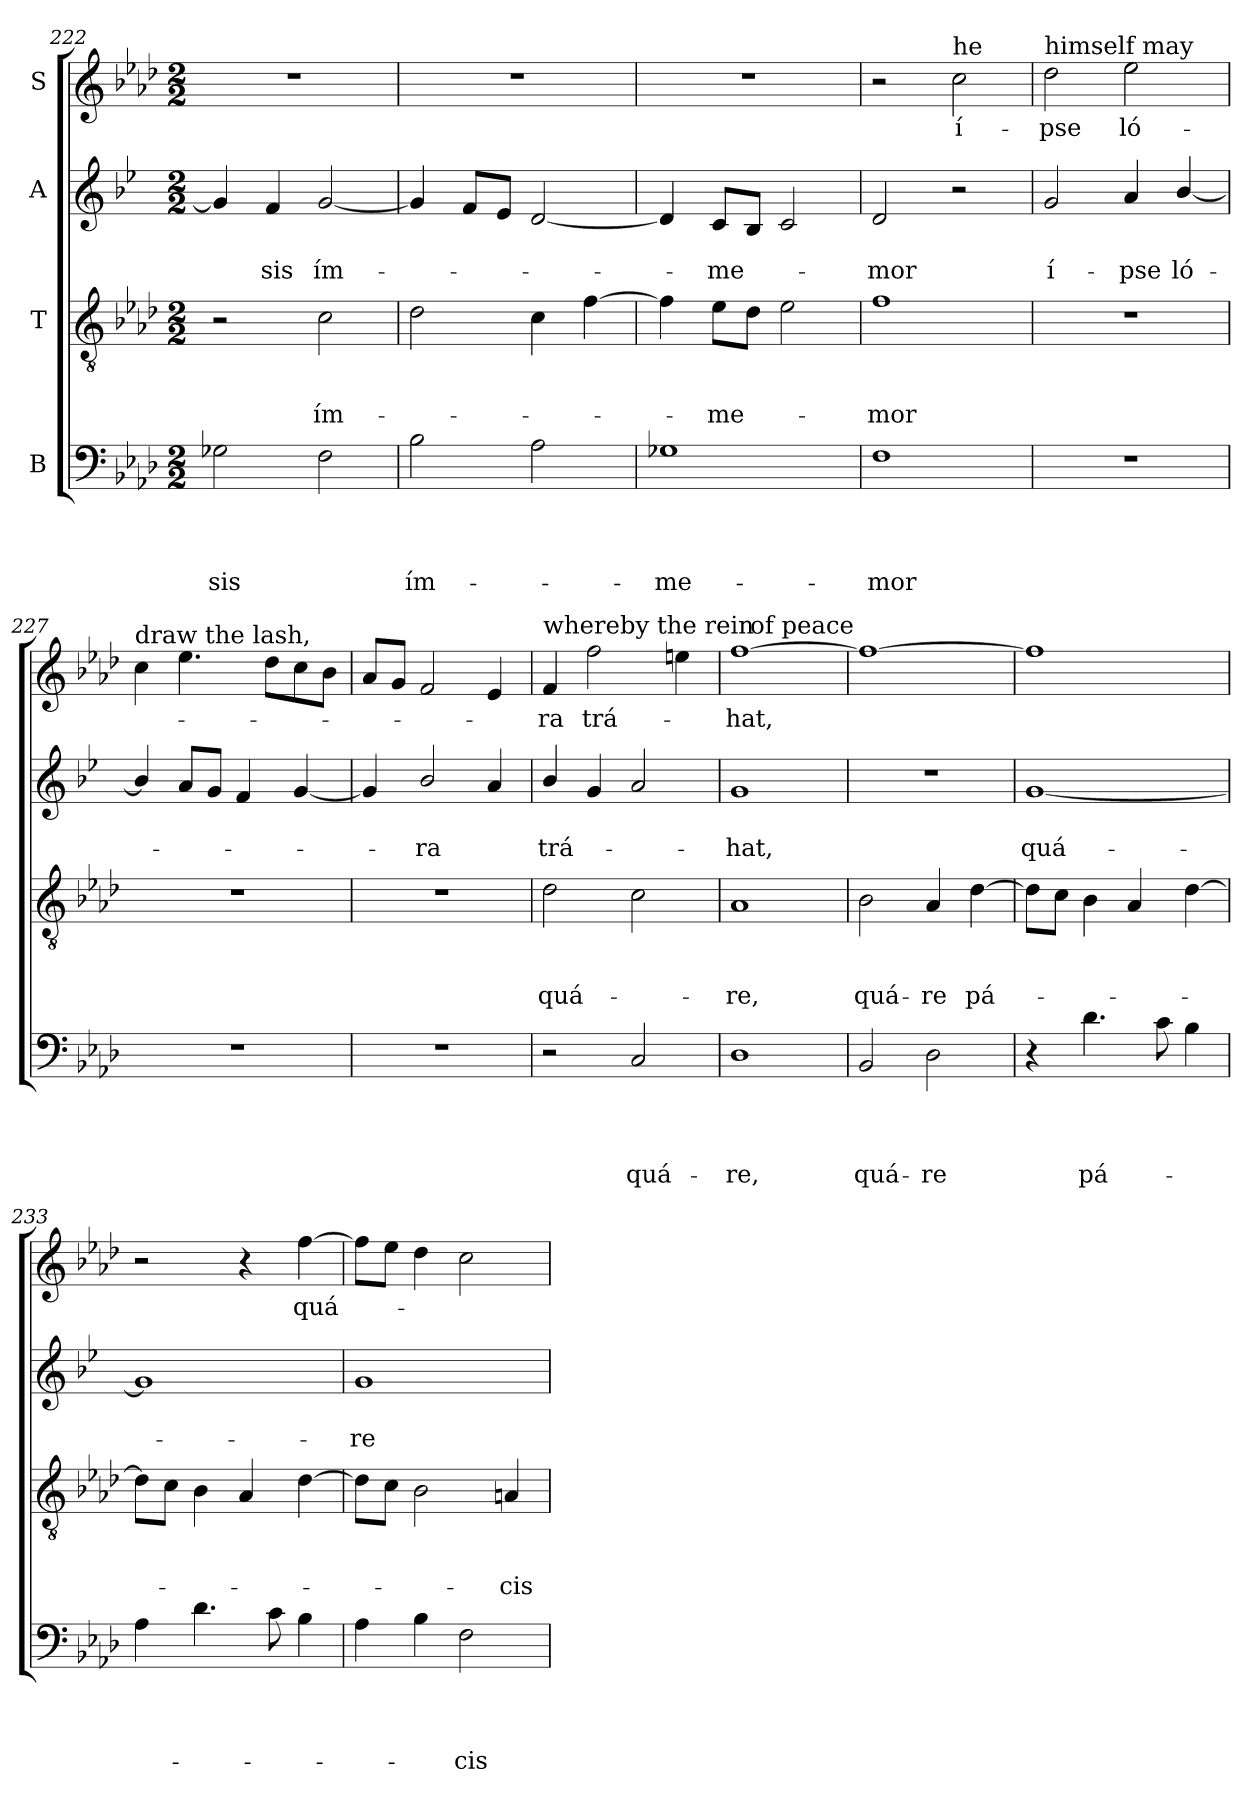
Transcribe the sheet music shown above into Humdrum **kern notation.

**kern	**text	**text	**text	**text	**kern	**text	**text	**text	**kern	**text	**text	**kern	**text
*part4	*part4	*part4	*part4	*part4	*part3	*part3	*part3	*part3	*part2	*part2	*part2	*part1	*part1
*staff4	*staff4	*staff4	*staff4	*staff4	*staff3	*staff3	*staff3	*staff3	*staff2	*staff2	*staff2	*staff1	*staff1
*I"B	*	*	*	*	*I"T	*	*	*	*I"A	*	*	*I"S	*
*clefF4	*	*	*	*	*clefGv2	*	*	*	*clefG2	*	*	*clefG2	*
*	*	*	*	*	*	*	*	*	*ITrd1c2	*	*	*	*
*k[b-e-a-d-]	*	*	*	*	*k[b-e-a-d-]	*	*	*	*k[b-e-a-d-]	*	*	*k[b-e-a-d-]	*
*A-:	*	*	*	*	*A-:	*	*	*	*A-:	*	*	*A-:	*
*M2/2	*	*	*	*	*M2/2	*	*	*	*M2/2	*	*	*M2/2	*
=222	=222	=222	=222	=222	=222	=222	=222	=222	=222	=222	=222	=222	=222
!	!	!	!	!LO:LY:b	!	!	!	!	!	!	!	!	!
2G-\	.	.	.	sis	2r	.	.	.	4f/]	.	.	1r	.
!	!	!	!	!	!	!	!	!	!	!	!LO:LY:b	!	!
.	.	.	.	.	.	.	.	.	4e-/	.	sis	.	.
!	!	!	!	!	!	!	!	!LO:LY:b	!	!	!LO:LY:b	!	!
2F\	.	.	.	.	2c\	.	.	ím-	[2f/	.	ím-	.	.
=223	=223	=223	=223	=223	=223	=223	=223	=223	=223	=223	=223	=223	=223
!	!	!	!	!LO:LY:b	!	!	!	!	!	!	!	!	!
2B-\	.	.	.	ím-	2d-\	.	.	.	4f/]	.	.	1r	.
.	.	.	.	.	.	.	.	.	8e-/L	.	.	.	.
.	.	.	.	.	.	.	.	.	8d-/J	.	.	.	.
2A-\	.	.	.	.	4c\	.	.	.	[2c/	.	.	.	.
.	.	.	.	.	[4f\	.	.	.	.	.	.	.	.
=224	=224	=224	=224	=224	=224	=224	=224	=224	=224	=224	=224	=224	=224
!	!	!	!	!LO:LY:b	!	!	!	!	!	!	!	!	!
1G-	.	.	.	-me-	4f\]	.	.	.	4c/]	.	.	1r	.
!	!	!	!	!	!	!	!	!LO:LY:b	!	!	!LO:LY:b	!	!
.	.	.	.	.	8e-\L	.	.	-me-	8B-/L	.	-me-	.	.
.	.	.	.	.	8d-\J	.	.	.	8A-/J	.	.	.	.
.	.	.	.	.	2e-\	.	.	.	2B-/	.	.	.	.
=225	=225	=225	=225	=225	=225	=225	=225	=225	=225	=225	=225	=225	=225
!	!	!	!	!LO:LY:b	!	!	!	!LO:LY:b	!	!	!LO:LY:b	!	!
1F	.	.	.	-mor	1f	.	.	-mor	2c/	.	-mor	2r	.
!	!	!	!	!	!	!	!	!	!	!	!	!LO:TX:a:t=he	!
!	!	!	!	!	!	!	!	!	!	!	!	!	!LO:LY:b
.	.	.	.	.	.	.	.	.	2r	.	.	2cc\	í-
!!LO:LB:g=z
=226	=226	=226	=226	=226	=226	=226	=226	=226	=226	=226	=226	=226	=226
!	!	!	!	!	!	!	!	!	!	!	!	!LO:TX:a:t=himself may	!
!	!	!	!	!	!	!	!	!	!	!	!LO:LY:b	!	!LO:LY:b
1r	.	.	.	.	1r	.	.	.	2f/	.	í-	2dd-\	-pse
!	!	!	!	!	!	!	!	!	!	!	!LO:LY:b	!	!LO:LY:b
.	.	.	.	.	.	.	.	.	4g/	.	-pse	2ee-\	ló-
!	!	!	!	!	!	!	!	!	!	!	!LO:LY:b	!	!
.	.	.	.	.	.	.	.	.	[4a-/	.	ló-	.	.
=227	=227	=227	=227	=227	=227	=227	=227	=227	=227	=227	=227	=227	=227
!	!	!	!	!	!	!	!	!	!	!	!	!LO:TX:a:t=draw the lash,	!
1r	.	.	.	.	1r	.	.	.	4a-/]	.	.	4cc\	.
.	.	.	.	.	.	.	.	.	8g/L	.	.	4.ee-\	.
.	.	.	.	.	.	.	.	.	8f/J	.	.	.	.
.	.	.	.	.	.	.	.	.	4e-/	.	.	.	.
.	.	.	.	.	.	.	.	.	.	.	.	8dd-\L	.
.	.	.	.	.	.	.	.	.	[4f/	.	.	8cc\	.
.	.	.	.	.	.	.	.	.	.	.	.	8b-\J	.
=228	=228	=228	=228	=228	=228	=228	=228	=228	=228	=228	=228	=228	=228
1r	.	.	.	.	1r	.	.	.	4f/]	.	.	8a-/L	.
.	.	.	.	.	.	.	.	.	.	.	.	8g/J	.
!	!	!	!	!	!	!	!	!	!	!	!LO:LY:b	!	!
.	.	.	.	.	.	.	.	.	2a-/	.	-ra	2f/	.
.	.	.	.	.	.	.	.	.	4g/	.	.	4e-/	.
=229	=229	=229	=229	=229	=229	=229	=229	=229	=229	=229	=229	=229	=229
!	!	!	!	!	!	!	!	!	!	!	!	!LO:TX:a:t=whereby the rein	!
!	!	!	!	!	!	!	!	!LO:LY:b	!	!	!LO:LY:b	!	!LO:LY:b
2r	.	.	.	.	2d-\	.	.	quá-	4a-/	.	trá-	4f/	-ra
!	!	!	!	!	!	!	!	!	!	!	!	!	!LO:LY:b
.	.	.	.	.	.	.	.	.	4f/	.	.	2ff\	trá-
!	!	!	!	!LO:LY:b	!	!	!	!	!	!	!	!	!
2C/	.	.	.	quá-	2c\	.	.	.	2g/	.	.	.	.
.	.	.	.	.	.	.	.	.	.	.	.	4ee\	.
=230	=230	=230	=230	=230	=230	=230	=230	=230	=230	=230	=230	=230	=230
!	!	!	!	!LO:LY:b	!	!	!	!LO:LY:b	!	!	!LO:LY:b	!	!LO:LY:b
*	*	*	*	*	*	*	*	*	*	*	*	*^	*
1D-	.	.	.	-re,	1A-	.	.	-re,	1f	.	-hat,	[1ff	16ryy	-hat,
!	!	!	!	!	!	!	!	!	!	!	!	!	!LO:TX:a:t=of peace	!
.	.	.	.	.	.	.	.	.	.	.	.	.	2...ryy	.
=231	=231	=231	=231	=231	=231	=231	=231	=231	=231	=231	=231	=231	=231	=231
!	!	!	!	!LO:LY:b	!	!	!	!LO:LY:b	!	!	!	!	!	!
*	*	*	*	*	*	*	*	*	*	*	*	*v	*v	*
2BB-/	.	.	.	quá-	2B-\	.	.	quá-	1r	.	.	1ff_	.
!	!	!	!	!LO:LY:b	!	!	!	!LO:LY:b	!	!	!	!	!
2D-\	.	.	.	-re	4A-/	.	.	-re	.	.	.	.	.
!	!	!	!	!	!	!	!	!LO:LY:b	!	!	!	!	!
.	.	.	.	.	[4d-\	.	.	pá-	.	.	.	.	.
!!LO:PB:g=z
=232	=232	=232	=232	=232	=232	=232	=232	=232	=232	=232	=232	=232	=232
!	!	!	!	!	!	!	!	!	!	!	!LO:LY:b	!	!
4r	.	.	.	.	8d-\L]	.	.	.	[1f	.	quá-	1ff]	.
.	.	.	.	.	8c\J	.	.	.	.	.	.	.	.
!	!	!	!	!LO:LY:b	!	!	!	!	!	!	!	!	!
4.d-\	.	.	.	pá-	4B-\	.	.	.	.	.	.	.	.
.	.	.	.	.	4A-/	.	.	.	.	.	.	.	.
8c\	.	.	.	.	.	.	.	.	.	.	.	.	.
4B-\	.	.	.	.	[4d-\	.	.	.	.	.	.	.	.
=233	=233	=233	=233	=233	=233	=233	=233	=233	=233	=233	=233	=233	=233
4A-\	.	.	.	.	8d-\L]	.	.	.	1f]	.	.	2r	.
.	.	.	.	.	8c\J	.	.	.	.	.	.	.	.
4.d-\	.	.	.	.	4B-\	.	.	.	.	.	.	.	.
.	.	.	.	.	4A-/	.	.	.	.	.	.	4r	.
8c\	.	.	.	.	.	.	.	.	.	.	.	.	.
!	!	!	!	!	!	!	!	!	!	!	!	!	!LO:LY:b
4B-\	.	.	.	.	[4d-\	.	.	.	.	.	.	[4ff\	quá-
=234	=234	=234	=234	=234	=234	=234	=234	=234	=234	=234	=234	=234	=234
!	!	!	!	!	!	!	!	!	!	!	!LO:LY:b	!	!
4A-\	.	.	.	.	8d-\L]	.	.	.	1f	.	-re	8ff\L]	.
.	.	.	.	.	8c\J	.	.	.	.	.	.	8ee-\J	.
4B-\	.	.	.	.	2B-\	.	.	.	.	.	.	4dd-\	.
!	!	!	!	!LO:LY:b	!	!	!	!	!	!	!	!	!
2F\	.	.	.	-cis	.	.	.	.	.	.	.	2cc\	.
!	!	!	!	!	!	!	!	!LO:LY:b	!	!	!	!	!
.	.	.	.	.	4A/	.	.	-cis	.	.	.	.	.
=	=	=	=	=	=	=	=	=	=	=	=	=	=
*-	*-	*-	*-	*-	*-	*-	*-	*-	*-	*-	*-	*-	*-
